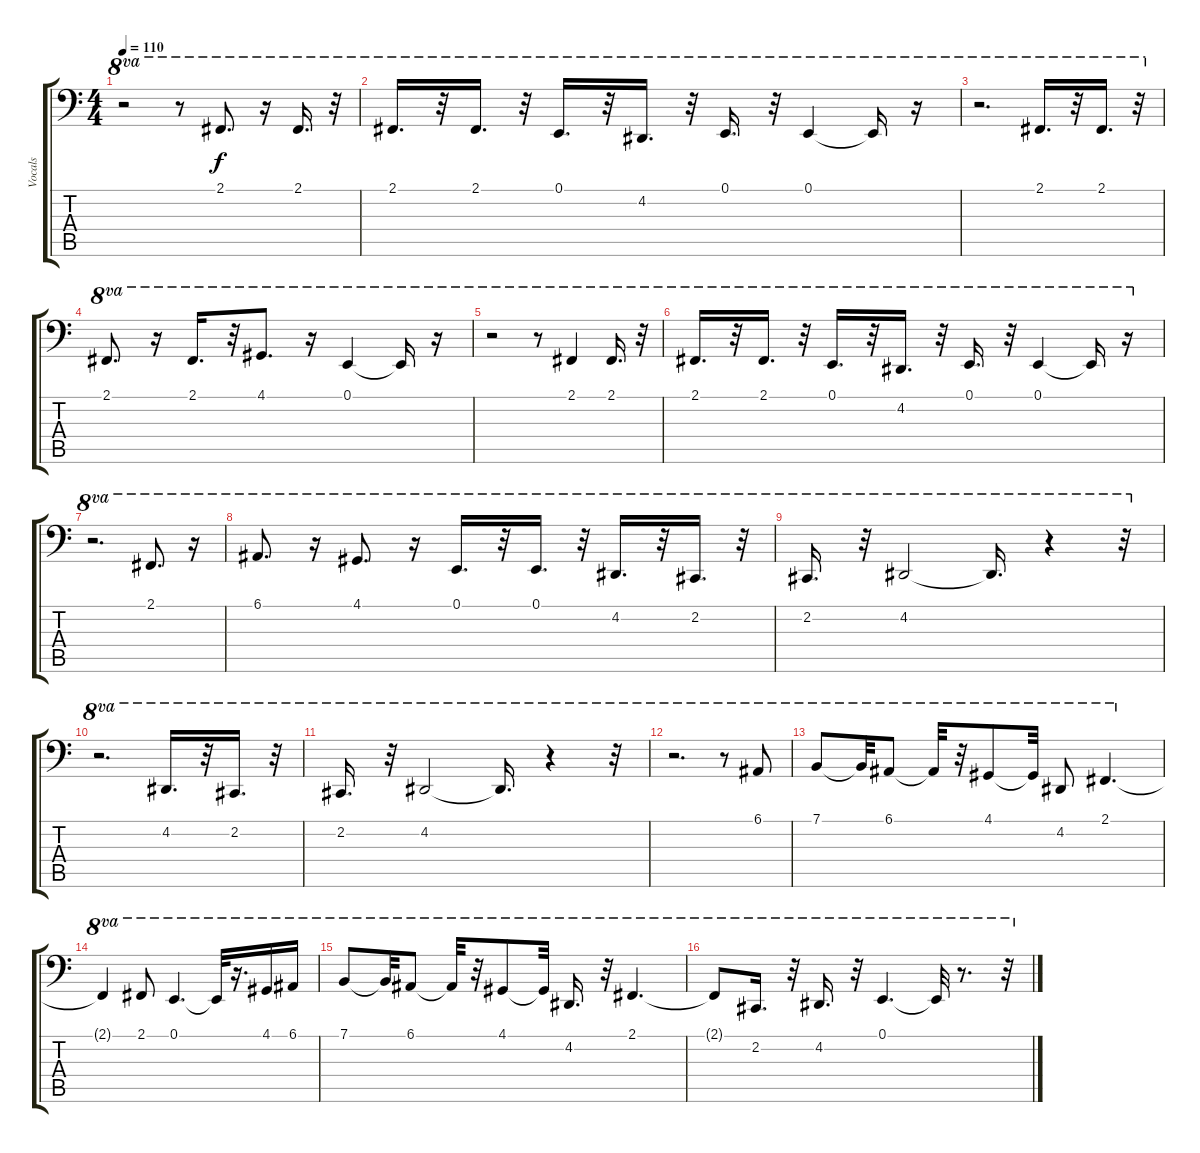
\track ("Vocals" "Vocals") {instrument baritonesax}
\staff {score tabs}
\tuning (E3 B2 G2 D2 A1 E1) {hide}
\ts (4 4)
\tempo 110
\clef f4
\ks c
r.2{ot 8va dy f} r.8{ot 8va} 2.1.8{d ot 8va} r.16{ot 8va} 2.1.16{d ot 8va} r.32{ot 8va} |
2.1.16{d ot 8va} r.32{ot 8va} 2.1.16{d ot 8va} r.32{ot 8va} 0.1.16{d ot 8va} r.32{ot 8va} 4.2.16{d ot 8va} r.32{ot 8va} 0.1.16{d ot 8va} r.32{ot 8va} 0.1.4{ot 8va} 0.1{t}.16{ot 8va} r.16{ot 8va} |
r.2{d ot 8va} 2.1.16{d ot 8va} r.32{ot 8va} 2.1.16{d ot 8va} r.32{ot 8va} |
2.1.8{d ot 8va} r.16{ot 8va} 2.1.16{d ot 8va} r.32{ot 8va} 4.1.8{d ot 8va} r.16{ot 8va} 0.1.4{ot 8va} 0.1{t}.16{ot 8va} r.16{ot 8va} |
r.2{ot 8va} r.8{ot 8va} 2.1.4{ot 8va} 2.1.16{d ot 8va} r.32{ot 8va} |
2.1.16{d ot 8va} r.32{ot 8va} 2.1.16{d ot 8va} r.32{ot 8va} 0.1.16{d ot 8va} r.32{ot 8va} 4.2.16{d ot 8va} r.32{ot 8va} 0.1.16{d ot 8va} r.32{ot 8va} 0.1.4{ot 8va} 0.1{t}.16{ot 8va} r.16{ot 8va} |
r.2{d ot 8va} 2.1.8{d ot 8va} r.16{ot 8va} |
6.1.8{d ot 8va} r.16{ot 8va} 4.1.8{d ot 8va} r.16{ot 8va} 0.1.16{d ot 8va} r.32{ot 8va} 0.1.16{d ot 8va} r.32{ot 8va} 4.2.16{d ot 8va} r.32{ot 8va} 2.2.16{d ot 8va} r.32{ot 8va} |
2.2.16{d ot 8va} r.32{ot 8va} 4.2.2{ot 8va} 4.2{t}.16{d ot 8va} r.4{ot 8va} r.32{ot 8va} |
r.2{d ot 8va} 4.2.16{d ot 8va} r.32{ot 8va} 2.2.16{d ot 8va} r.32{ot 8va} |
2.2.16{d ot 8va} r.32{ot 8va} 4.2.2{ot 8va} 4.2{t}.16{d ot 8va} r.4{ot 8va} r.32{ot 8va} |
r.2{d ot 8va} r.8{ot 8va} 6.1.8{ot 8va} |
7.1.8{ot 8va} 7.1{t}.32{ot 8va} 6.1.8{ot 8va} 6.1{t}.32{ot 8va} r.32{ot 8va} 4.1.8{ot 8va} 4.1{t}.32{ot 8va} 4.2.8{ot 8va} 2.1.4{d ot 8va} |
2.1{t}.4{ot 8va} 2.1.8{ot 8va} 0.1.4{d ot 8va} 0.1{t}.32{ot 8va} r.16{d ot 8va} 4.1.16{ot 8va} 6.1.16{ot 8va} |
7.1.8{ot 8va} 7.1{t}.32{ot 8va} 6.1.8{ot 8va} 6.1{t}.32{ot 8va} r.32{ot 8va} 4.1.8{ot 8va} 4.1{t}.32{ot 8va} 4.2.16{d ot 8va} r.32{ot 8va} 2.1.4{d ot 8va} |
2.1{t}.8{ot 8va} 2.2.16{d ot 8va} r.32{ot 8va} 4.2.16{d ot 8va} r.32{ot 8va} 0.1.4{d ot 8va} 0.1{t}.32{ot 8va} r.8{d ot 8va} r.32{ot 8va}
